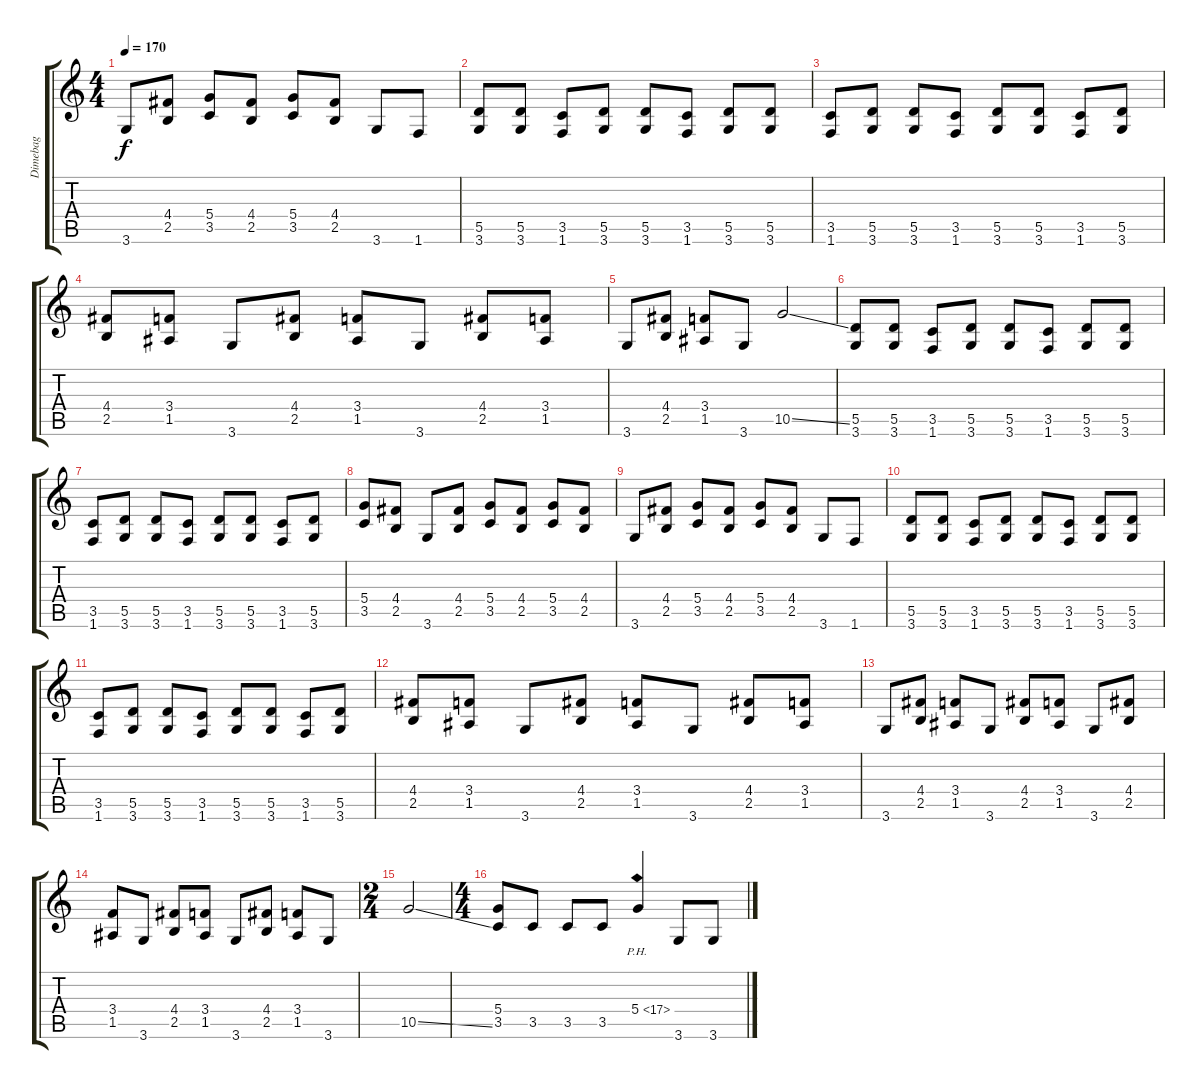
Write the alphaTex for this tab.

\track ("Dimebag" "Dimebag") {instrument distortionguitar}
\staff {score tabs}
\tuning (E4 B3 G3 D3 A2 E2) {hide}
\ts (4 4)
\tempo 170
\clef g2
\ks c
3.6.8{dy f} (4.4 2.5).8 (5.4 3.5).8 (4.4 2.5).8 (5.4 3.5).8 (4.4 2.5).8 3.6.8 1.6.8 |
(5.5 3.6).8 (5.5 3.6).8 (3.5 1.6).8 (5.5 3.6).8 (5.5 3.6).8 (3.5 1.6).8 (5.5 3.6).8 (5.5 3.6).8 |
(3.5 1.6).8 (5.5 3.6).8 (5.5 3.6).8 (3.5 1.6).8 (5.5 3.6).8 (5.5 3.6).8 (3.5 1.6).8 (5.5 3.6).8 |
(4.4 2.5).8 (3.4 1.5).8 3.6.8 (4.4 2.5).8 (3.4 1.5).8 3.6.8 (4.4 2.5).8 (3.4 1.5).8 |
3.6.8 (4.4 2.5).8 (3.4 1.5).8 3.6.8 10.5{ss}.2 |
(5.5 3.6).8 (5.5 3.6).8 (3.5 1.6).8 (5.5 3.6).8 (5.5 3.6).8 (3.5 1.6).8 (5.5 3.6).8 (5.5 3.6).8 |
(3.5 1.6).8 (5.5 3.6).8 (5.5 3.6).8 (3.5 1.6).8 (5.5 3.6).8 (5.5 3.6).8 (3.5 1.6).8 (5.5 3.6).8 |
(5.4 3.5).8 (4.4 2.5).8 3.6.8 (4.4 2.5).8 (5.4 3.5).8 (4.4 2.5).8 (5.4 3.5).8 (4.4 2.5).8 |
3.6.8 (4.4 2.5).8 (5.4 3.5).8 (4.4 2.5).8 (5.4 3.5).8 (4.4 2.5).8 3.6.8 1.6.8 |
(5.5 3.6).8 (5.5 3.6).8 (3.5 1.6).8 (5.5 3.6).8 (5.5 3.6).8 (3.5 1.6).8 (5.5 3.6).8 (5.5 3.6).8 |
(3.5 1.6).8 (5.5 3.6).8 (5.5 3.6).8 (3.5 1.6).8 (5.5 3.6).8 (5.5 3.6).8 (3.5 1.6).8 (5.5 3.6).8 |
(4.4 2.5).8 (3.4 1.5).8 3.6.8 (4.4 2.5).8 (3.4 1.5).8 3.6.8 (4.4 2.5).8 (3.4 1.5).8 |
3.6.8 (4.4 2.5).8 (3.4 1.5).8 3.6.8 (4.4 2.5).8 (3.4 1.5).8 3.6.8 (4.4 2.5).8 |
(3.4 1.5).8 3.6.8 (4.4 2.5).8 (3.4 1.5).8 3.6.8 (4.4 2.5).8 (3.4 1.5).8 3.6.8 |
\ts (2 4)
10.5{ss}.2 |
\ts (4 4)
(5.4 3.5).8 3.5.8 3.5.8 3.5.8 5.4{ph 12}.4 3.6.8 3.6.8
